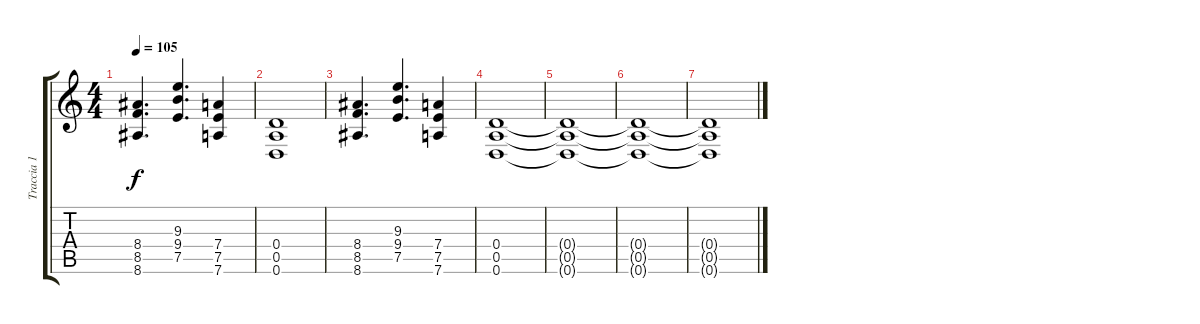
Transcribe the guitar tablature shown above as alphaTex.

\track ("Traccia 1" "Traccia 1") {instrument electricguitarclean}
\staff {score tabs}
\tuning (E4 A3 G3 D3 A2 D2) {hide}
\ts (4 4)
\tempo 105
\clef g2
\ks c
(8.4 8.5 8.6).4{d dy f} (9.3 9.4 7.5).4{d} (7.4 7.5 7.6).4 |
(0.4 0.5 0.6).1 |
(8.4 8.5 8.6).4{d} (9.3 9.4 7.5).4{d} (7.4 7.5 7.6).4 |
(0.4 0.5 0.6).1 |
(0.4{t} 0.5{t} 0.6{t}).1 |
(0.4{t} 0.5{t} 0.6{t}).1 |
(0.4{t} 0.5{t} 0.6{t}).1
